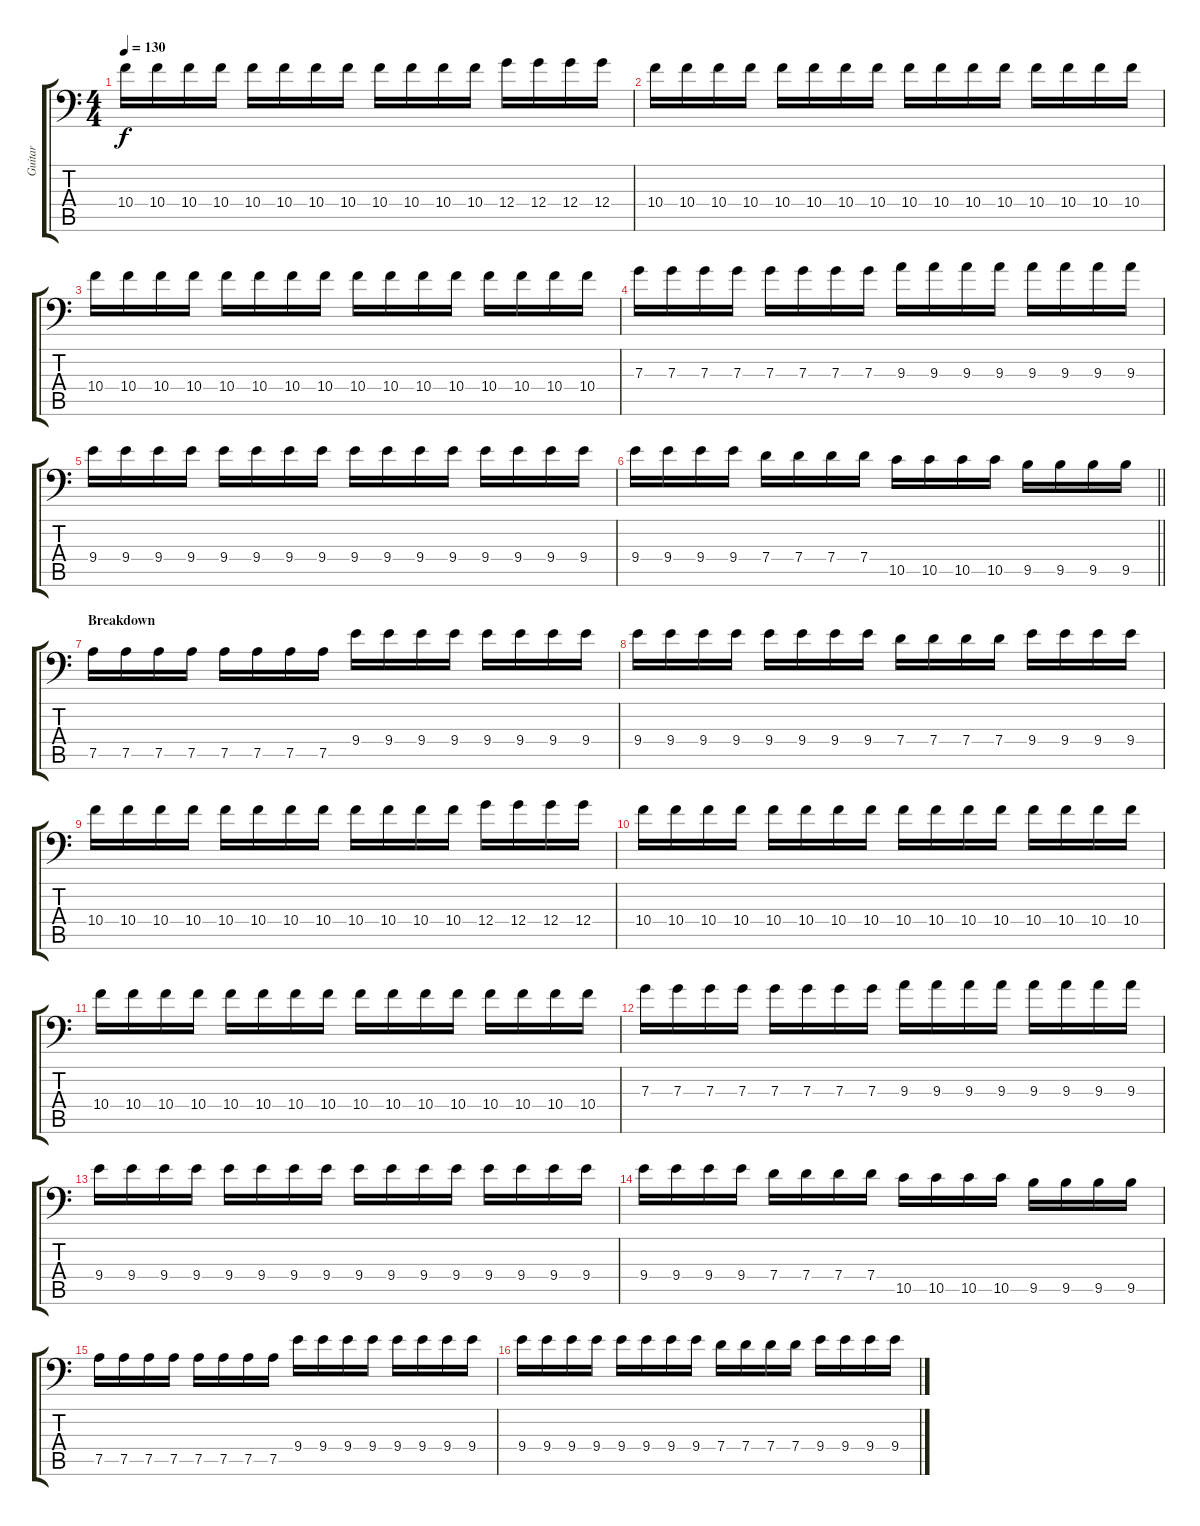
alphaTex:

\track ("Guitar" "Guitar") {instrument overdrivenguitar}
\staff {score tabs}
\tuning (A3 E3 C3 G2 D2 A1) {hide}
\ts (4 4)
\tempo 130
\clef f4
\ks c
10.4.16{dy f} 10.4.16 10.4.16 10.4.16 10.4.16 10.4.16 10.4.16 10.4.16 10.4.16 10.4.16 10.4.16 10.4.16 12.4.16 12.4.16 12.4.16 12.4.16 |
10.4.16 10.4.16 10.4.16 10.4.16 10.4.16 10.4.16 10.4.16 10.4.16 10.4.16 10.4.16 10.4.16 10.4.16 10.4.16 10.4.16 10.4.16 10.4.16 |
10.4.16 10.4.16 10.4.16 10.4.16 10.4.16 10.4.16 10.4.16 10.4.16 10.4.16 10.4.16 10.4.16 10.4.16 10.4.16 10.4.16 10.4.16 10.4.16 |
7.3.16 7.3.16 7.3.16 7.3.16 7.3.16 7.3.16 7.3.16 7.3.16 9.3.16 9.3.16 9.3.16 9.3.16 9.3.16 9.3.16 9.3.16 9.3.16 |
9.4.16 9.4.16 9.4.16 9.4.16 9.4.16 9.4.16 9.4.16 9.4.16 9.4.16 9.4.16 9.4.16 9.4.16 9.4.16 9.4.16 9.4.16 9.4.16 |
\barLineRight lightlight
9.4.16 9.4.16 9.4.16 9.4.16 7.4.16 7.4.16 7.4.16 7.4.16 10.5.16 10.5.16 10.5.16 10.5.16 9.5.16 9.5.16 9.5.16 9.5.16 |
\section ("" "Breakdown")
7.5.16 7.5.16 7.5.16 7.5.16 7.5.16 7.5.16 7.5.16 7.5.16 9.4.16 9.4.16 9.4.16 9.4.16 9.4.16 9.4.16 9.4.16 9.4.16 |
9.4.16 9.4.16 9.4.16 9.4.16 9.4.16 9.4.16 9.4.16 9.4.16 7.4.16 7.4.16 7.4.16 7.4.16 9.4.16 9.4.16 9.4.16 9.4.16 |
10.4.16 10.4.16 10.4.16 10.4.16 10.4.16 10.4.16 10.4.16 10.4.16 10.4.16 10.4.16 10.4.16 10.4.16 12.4.16 12.4.16 12.4.16 12.4.16 |
10.4.16 10.4.16 10.4.16 10.4.16 10.4.16 10.4.16 10.4.16 10.4.16 10.4.16 10.4.16 10.4.16 10.4.16 10.4.16 10.4.16 10.4.16 10.4.16 |
10.4.16 10.4.16 10.4.16 10.4.16 10.4.16 10.4.16 10.4.16 10.4.16 10.4.16 10.4.16 10.4.16 10.4.16 10.4.16 10.4.16 10.4.16 10.4.16 |
7.3.16 7.3.16 7.3.16 7.3.16 7.3.16 7.3.16 7.3.16 7.3.16 9.3.16 9.3.16 9.3.16 9.3.16 9.3.16 9.3.16 9.3.16 9.3.16 |
9.4.16 9.4.16 9.4.16 9.4.16 9.4.16 9.4.16 9.4.16 9.4.16 9.4.16 9.4.16 9.4.16 9.4.16 9.4.16 9.4.16 9.4.16 9.4.16 |
9.4.16 9.4.16 9.4.16 9.4.16 7.4.16 7.4.16 7.4.16 7.4.16 10.5.16 10.5.16 10.5.16 10.5.16 9.5.16 9.5.16 9.5.16 9.5.16 |
7.5.16 7.5.16 7.5.16 7.5.16 7.5.16 7.5.16 7.5.16 7.5.16 9.4.16 9.4.16 9.4.16 9.4.16 9.4.16 9.4.16 9.4.16 9.4.16 |
9.4.16 9.4.16 9.4.16 9.4.16 9.4.16 9.4.16 9.4.16 9.4.16 7.4.16 7.4.16 7.4.16 7.4.16 9.4.16 9.4.16 9.4.16 9.4.16
